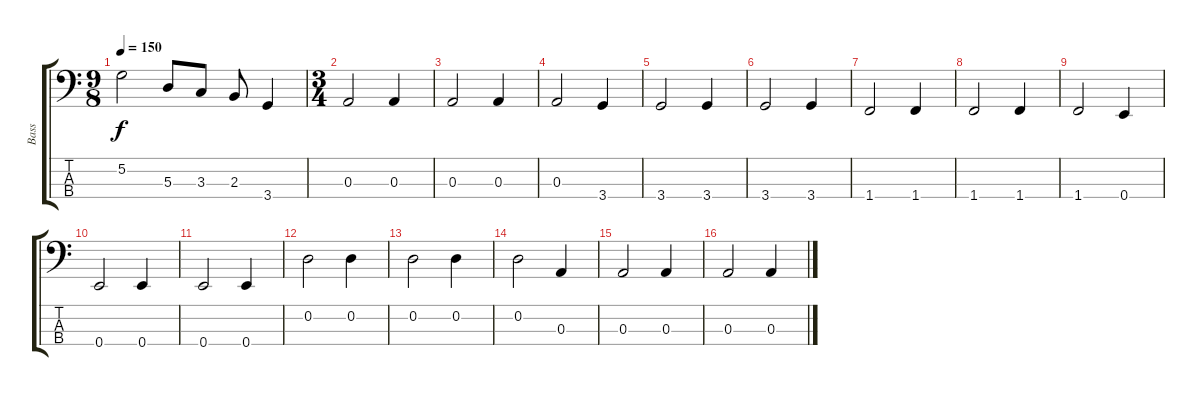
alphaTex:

\track ("Bass" "Bass") {instrument electricbasspick}
\staff {score tabs}
\tuning (G2 D2 A1 E1) {hide}
\ts (9 8)
\tempo 150
\clef f4
\ks c
5.2{t}.2{dy f} 5.3.8 3.3.8 2.3.8 3.4.4 |
\ts (3 4)
0.3.2 0.3.4 |
0.3.2 0.3.4 |
0.3.2 3.4.4 |
3.4.2 3.4.4 |
3.4.2 3.4.4 |
1.4.2 1.4.4 |
1.4.2 1.4.4 |
1.4.2 0.4.4 |
0.4.2 0.4.4 |
0.4.2 0.4.4 |
0.2.2 0.2.4 |
0.2.2 0.2.4 |
0.2.2 0.3.4 |
0.3.2 0.3.4 |
0.3.2 0.3.4
